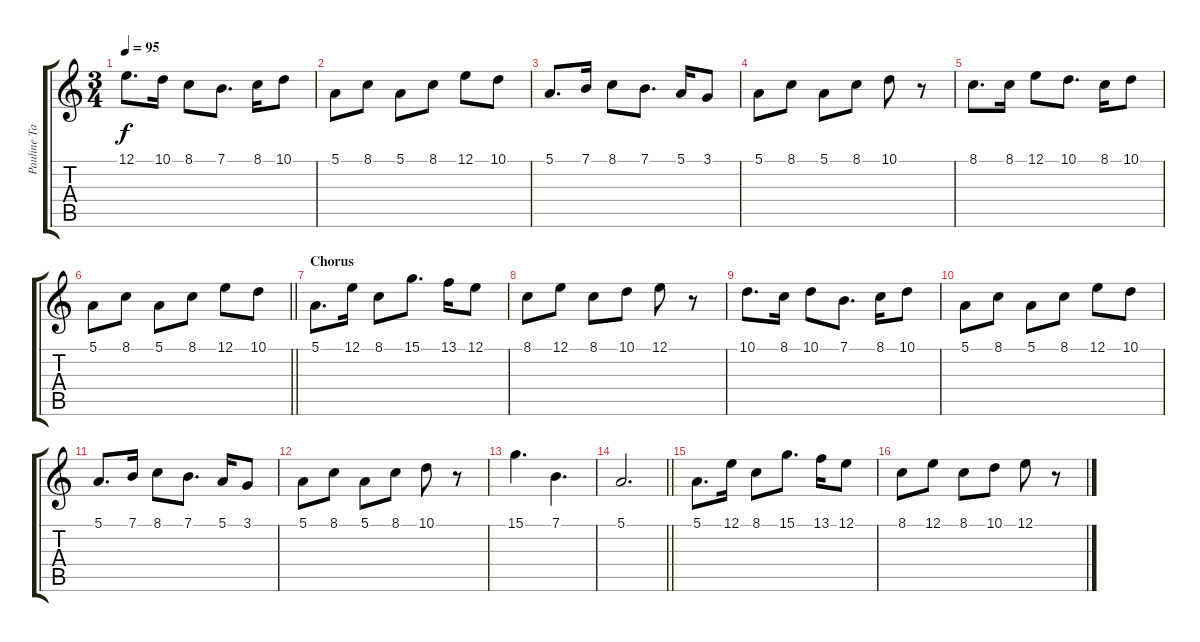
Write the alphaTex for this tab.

\track ("Pauline Tacey: Soprano Vocals" "Pauline Ta") {instrument pad4choir}
\staff {score tabs}
\tuning (E4 B3 G3 D3 A2 E2) {hide}
\ts (3 4)
\tempo 95
\clef g2
\ks c
12.1.8{d dy f} 10.1.16 8.1.8 7.1.8{d} 8.1.16 10.1.8 |
5.1.8 8.1.8 5.1.8 8.1.8 12.1.8 10.1.8 |
5.1.8{d} 7.1.16 8.1.8 7.1.8{d} 5.1.16 3.1.8 |
5.1.8 8.1.8 5.1.8 8.1.8 10.1.8 r.8 |
8.1.8{d} 8.1.16 12.1.8 10.1.8{d} 8.1.16 10.1.8 |
\barLineRight lightlight
5.1.8 8.1.8 5.1.8 8.1.8 12.1.8 10.1.8 |
\section ("" "Chorus")
5.1.8{d} 12.1.16 8.1.8 15.1.8{d} 13.1.16 12.1.8 |
8.1.8 12.1.8 8.1.8 10.1.8 12.1.8 r.8 |
10.1.8{d} 8.1.16 10.1.8 7.1.8{d} 8.1.16 10.1.8 |
5.1.8 8.1.8 5.1.8 8.1.8 12.1.8 10.1.8 |
5.1.8{d} 7.1.16 8.1.8 7.1.8{d} 5.1.16 3.1.8 |
5.1.8 8.1.8 5.1.8 8.1.8 10.1.8 r.8 |
15.1.4{d} 7.1.4{d} |
\barLineRight lightlight
5.1.2{d} |
5.1.8{d} 12.1.16 8.1.8 15.1.8{d} 13.1.16 12.1.8 |
8.1.8 12.1.8 8.1.8 10.1.8 12.1.8 r.8
